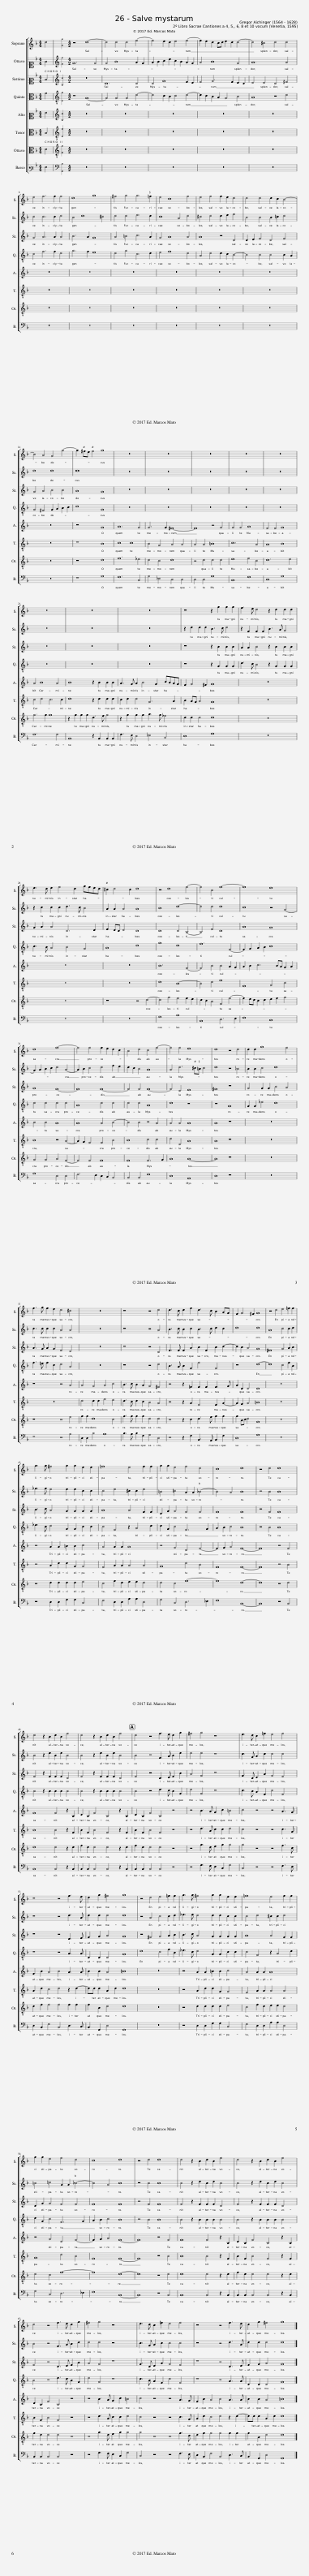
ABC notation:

X:1
%%score [ 1 2 3 4 5 6 7 8 ]
L:1/8
M:4/4
I:linebreak $
K:F
V:1 treble
V:2 alto1
V:3 alto2
V:4 alto transpose=-12
V:5 alto2
V:6 alto transpose=-12
V:7 alto transpose=-12
V:8 bass3
V:1
 d4 | [Gg]2 |[M:4/2] z8 d8- | d4 d4 d4 f4- | f4 e2 d2 e4 f4- | %5
 f2 e2 d2 cd e2 d2 d4- | d4 ^c4 d4 d4 |$ e4 f6 f2 f4 | d8 g8 | ^f4 g4 g6 =f2 | %10
 e4 c8 f4 | e4 f4 f2 e2 d4 | d4 d4 d2 c2 B4- |$ B4 A4 G4 g4- | g2 ^fe f4 g8 | %15
 z16 | z16 | z16 | z16 | z16 |$ %20
 z16 | z16 | z16 | z8 z2 g2 g2 g2 | f3 e d4 z2 d2 d2 d2 |$ %25
 e3 d e2 f4 d2 gfed | ^c2 d4 c2 d8 | z4 d8 f4- | f4 B4 f8- | f8 e8 |$ %30
 d8 f8- | f4 f4 f2 e2 d2 c2 | B4 d4 c4 f4- | f4 f4 e8 | d8 z4 d4 | %35
 d2 d2 g8 f4 |$ f3 g f2 e2 d4 ^c4 | z16 | z8 z4 d4 | d3 c d2 f2 d3 c B2 AG | %40
 F2 G4 ^F2 G8 | z4 d4 e4 =f2 f2 |$ g3 g ^f4 g2 g2 e2 e2 | =f8 e4 f2 f2 | g2 g2 e4 f4 d4 | %45
 c8 d8 | z4 d4 d8 |$ d4 z2 B2 d2 B2 f4 | d4 z2 B2 d2 B2 f4 | d4 z4 f3 e d2 g2 | %50
 ^f4 g4 z8 | e3 d c2 =f2 e4 f4 |$ z8 z4 f3 e | d2 g2 ^f4 g8 | z4 d4 e4 =f2 f2 | %55
 g3 g ^f4 g2 g2 e2 e2 | =f8 e4 f2 f2 |$ g2 g2 e4 f4 d4 | c8 d8 | z4 d4 d8 | %60
 d4 z2 B2 d2 B2 f4 | d4 z2 B2 d2 B2 f4 |$ d4 z4 f3 e d2 g2 | ^f4 g4 z8 | e3 d c2 =f2 e4 f4 | %65
 z8 z4 f3 e | d2 g2 ^f4 g8 |] %67
V:2
 G4 | [Ff]2 |[M:4/2] G12 G4 | G4 B8 A2 G2 | A2 B2 c2 d2 c2 B2 A2 G2 | %5
 A4 B8 G4 | A12 A4 |$ c4 c6 c2 d4 | B4 d8 ^c4 | d4 d4 e6 d2 | %10
 c8 A4 d4 | ^c4 d4 d2 e2 f4 | B4 B4 B2 =c2 d4 |$ d8 d8 | d16 | %15
 z16 | z16 | z16 | z16 | z16 |$ %20
 z16 | z16 | z16 | z2 d2 d2 d2 B3 c d4 | z2 F2 F2 F2 B3 A G4 |$ %25
 z2 c2 c2 c2 d3 c B4 | A2 A2 A4 A8 | B8 d8- | d4 d4 d8 | c8 z4 G4- |$ %30
 G2 A2 B2 c2 d4 A4- | A2 B2 c4 d4 f2 e2 | d2 c2 B4 A8 | A4 d6 ^c=B c4 | d8 z4 _B4 | %35
 B2 B2 c4 d8 |$ c3 c c2 c2 A4 A4 | z16 | z8 z4 A4 | B3 c B2 c2 B3 c d2 c2 | %40
 d8 d8 | A8 c4 c2 d2 |$ _e3 e d4 d2 d2 c2 c2 | c4 d4 ^c2 c2 d4 | =B4 =c4 A2 A2 _B4- | %45
 B4 A4 B8 | z4 B4 B8 |$ B4 z2 d2 B2 d2 B4 | B4 z2 d2 B2 d2 B4 | B4 z4 F3 A B2 d2 | %50
 d4 d4 z8 | c3 G A2 c2 c4 c4 |$ z8 z4 d3 A | d2 d2 d4 d8 | z4 A4 c4 c2 d2 | %55
 _e3 e d4 d2 d2 c2 c2 | c4 d4 ^c2 c2 d4 |$ =B4 =c4 A2 A2 _B4- | B4 A4 B8 | z4 B4 B8 | %60
 B4 z2 d2 B2 d2 B4 | B4 z2 d2 B2 d2 B4 |$ B4 z4 F3 A B2 d2 | d4 d4 z8 | c3 G A2 c2 c4 c4 | %65
 z8 z4 d3 A | d2 d2 d4 d8 |] %67
V:3
 D4 | [B,c]2 |[M:4/2] z16 | D12 D4 | D4 G8 F2 E2 | %5
 F4 G6 F2 E2 D2 | E4 E4 D4 ^F4 |$ G4 A6 A2 A4 | B6 A2 G8 | A4 =B4 c6 A2 | %10
 G4 A8 A4 | A8 z4 D4 | D2 E2 F4 D4 F4 |$ G4 A4 B4 B4 | A8 G8 | %15
 z16 | z16 | z16 | z16 | z16 |$ %20
 z16 | z16 | z16 | z8 z2 B2 B2 B2 | A2 A2 B4 z2 B2 B2 B2 |$ %25
 G2 A2 A4 D6 E2 | F2 ED E4 D8 | D8 D4 B,4- | B,4 F4 D8 | A8 G8 |$ %30
 G8 F8- | F8 F8- | F4 F4 F8- | F4 D4 E8 | ^F8 z8 | %35
 G4 G2 G2 B4 A4 |$ A3 G A2 G2 F4 E4 | z16 | z8 z4 D4 | F3 F F2 A2 B2 F2 B2 c2- | %40
 c2 B2 A4 G8 | ^F8 G4 A2 B2 |$ B3 c A4 G2 G2 G2 G2 | A8 A4 F2 F2 | D2 G2 G4 F4 F4 | %45
 F8 F8 | z4 F4 F8 |$ F4 z2 F2 F2 F2 D4 | F4 z2 F2 F2 F2 D4 | F4 z4 D3 E F2 B2 | %50
 A4 G4 z8 | G3 D E2 A2 G4 F4 |$ z8 z4 D3 E | F2 G2 A4 G8 | z4 ^F4 G4 A2 B2 | %55
 B3 c A4 G2 G2 G2 G2 | A8 A4 F2 F2 |$ D2 G2 G4 F4 F4 | F8 F8 | z4 F4 F8 | %60
 F4 z2 F2 F2 F2 D4 | F4 z2 F2 F2 F2 D4 |$ F4 z4 D3 E F2 B2 | A4 G4 z8 | G3 D E2 A2 G4 F4 | %65
 z8 z4 D3 E | F2 G2 A4 G8 |] %67
V:4
 G4 | [D,G]2 |[M:4/2] z8 G,8- | G,4 G,4 G,4 D4- | D4 C2 B,2 C4 D4- | %5
 D2 C2 B,2 A,2 G,4 B,4 | A,8 z4 D4 |$ C4 F6 F2 D4 | G6 F2 E8 | D4 G4 C6 D2 | %10
 E4 F8 D4 | A,4 D4 D2 C2 B,4- | B,4 B,4 B,4 B,2 A,2 |$ G,4 ^F,4 G,2 A,2 B,2 C2 | D8 G,8 | %15
 z16 | z16 | z16 | z16 | z16 |$ %20
 z16 | z16 | z16 | z8 z2 G,2 G,2 G,2 | D3 C B,4 z2 G,2 G,2 G,2 |$ %25
 C3 B, A,4 B,4 G,4 | A,8 D8 | G8 D8 | F12 F,4- | F,2 G,2 A,2 B,2 C8 |$ %30
 D4 D4 D4 D4 | A,8 D4 D4 | D4 D4 A,8 | D8 z8 | z8 G,8 | %35
 G,2 G,2 _E4 D8 |$ F3 =E F2 C2 D4 A,4 | z16 | z8 z4 D4 | B,3 A, B,2 F,2 F4 F,4 | %40
 z8 D8- | D8 C4 F2 B,2 |$ _E3 C D4 G,2 G,2 C2 C2 | C4 F,4 z2 A,4 D2 | D2 G,2 C4 F,6 G,2 | %45
 A,2 B,2 C4 B,8 | z4 B,4 B,8 |$ B,4 z2 B,2 B,2 B,2 B,4 | B,4 z2 B,2 B,2 B,2 B,4 | B,4 z4 D3 C B,2 G,2 | %50
 D4 G,4 z8 | C3 B, A,2 F,2 C4 F,4 |$ z8 z4 A,3 A, | D,2 D,2 D,4 G,8 | D8 C4 F2 B,2 | %55
 _E3 C D4 G,2 G,2 C2 C2 | C4 F,4 z2 A,4 D2 |$ D2 G,2 C4 F,6 G,2 | A,2 B,2 C4 B,8 | z4 B,4 B,8 | %60
 B,4 z2 B,2 B,2 B,2 B,4 | B,4 z2 B,2 B,2 B,2 B,4 |$ B,4 z4 D3 C B,2 G,2 | D4 G,4 z8 | C3 B, A,2 F,2 C4 F,4 | %65
 z8 z4 A,3 A, | D,2 D,2 D,4 G,8 |] %67
V:5
 G4 | [B,c]2 |[M:4/2] z16 | z16 | z16 | %5
 z16 | z16 |$ z16 | z16 | z16 | %10
 z16 | z16 | z16 |$ z16 | z8 G8 | %15
 A12 G4 | G6 G2 ^F8- | F8 z4 G4 | G4 G4 A8 | F4 F4 G8 |$ %20
 A4 B8 A4 | B8 z2 B2 B2 B2 | A3 G A2 B4 G2 cBAG | F2 G4 ^F2 G8 | z16 |$ %25
 z16 | z16 | B12 F4- | F4 B4 B4 A2 G2 | A2 B2 c6 BA G2 A2 |$ %30
 B4 B4 A8 | A8 A4 B4- | B4 B4 z4 A4 | A4 A4 A8 | A8 z8 | %35
 z16 |$ z8 z4 A4 | A4 G4 A4 c4 | B3 c B2 A2 G4 ^F4 | z4 z2 =F2 F2 F2 F3 G | %40
 A2 D2 D4 D8 | z16 |$ z4 A2 A2 =B2 B2 c4 | A4 A2 A2 A8 | z4 G4 D4 F4- | %45
 F2 G2 A4 F8- | F8 z4 F4 |$ F8 F4 z2 B,2 | D2 B,2 F4 B,4 z2 B,2 | D2 B,2 F4 B,4 z4 | %50
 z4 B3 A G2 c2 =B4 | c4 z4 z4 A3 G |$ F2 B2 A4 B4 A3 A | B2 B2 A4 =B8 | z16 | %55
 z4 A2 A2 =B2 B2 c4 | A4 A2 A2 A8 |$ z4 G4 D4 F4- | F2 G2 A4 F8- | F8 z4 F4 | %60
 F8 F4 z2 B,2 | D2 B,2 F4 B,4 z2 B,2 |$ D2 B,2 F4 B,4 z4 | z4 B3 A G2 c2 =B4 | c4 z4 z4 A3 G | %65
 F2 B2 A4 B4 A3 A | B2 B2 A4 =B8 |] %67
V:6
 B,4 | [D,F]2 |[M:4/2] z16 | z16 | z16 | %5
 z16 | z16 |$ z16 | z16 | z16 | %10
 z16 | z16 | z16 |$ z16 | z8 B,8 | %15
 C8 C8 | B,4 G,4 A,4 A,4 | A,4 A,4 =B,8 | C12 A,4 | A,8 B,8 |$ %20
 C4 D4 C6 C2 | D8 z2 D2 D2 D2 | C2 D2 D4 G,6 A,2 | B,2 A,G, A,4 G,8 | z16 |$ %25
 z16 | z16 | D8 B,8- | B,4 D4 F8 | F,8 G,4 C4 |$ %30
 B,8 z4 A,4- | A,2 G,2 F,4 F,4 B,4 | B,8 C4 C4 | D4 D,4 A,8 | A,8 z8 | %35
 z16 |$ z16 | D4 D2 D2 F4 E4 | D3 C D2 C2 B,4 A,4 | z4 z2 A,2 F,4 F,2 A,2- | %40
 A,2 G,2 A,4 =B,8 | z16 |$ z4 A,2 D2 D2 G,2 G,4 | F,4 A,2 A,2 A,4 A,4 | G,8 D4 B,4 | %45
 F,8 F,8- | F,8 z4 B,4 |$ B,8 B,4 z2 F,2 | B,2 F,2 B,4 F,4 z2 F,2 | B,2 F,2 B,4 F,4 z4 | %50
 z4 D3 A, C2 C2 D4 | C4 z4 z4 C3 G, |$ A,2 D2 C4 D4 z2 D2- | DD D2 A,2 D2 D8 | z16 | %55
 z4 A,2 D2 D2 G,2 G,4 | F,4 A,2 A,2 A,4 A,4 |$ G,8 D4 B,4 | F,8 F,8- | F,8 z4 B,4 | %60
 B,8 B,4 z2 F,2 | B,2 F,2 B,4 F,4 z2 F,2 |$ B,2 F,2 B,4 F,4 z4 | z4 D3 A, C2 C2 D4 | C4 z4 z4 C3 G, | %65
 A,2 D2 C4 D4 z2 D2- | DD D2 A,2 D2 D8 |] %67
V:7
 D4 | [F,G]2 |[M:4/2] z16 | z16 | z16 | %5
 z16 | z16 |$ z16 | z16 | z16 | %10
 z16 | z16 | z16 |$ z16 | z8 D8 | %15
 F12 _E4 | D4 C4 D8 | z4 D4 D4 D4 | E8 F4 C4 | D12 E4 |$ %20
 F6 F2 F8 | z2 F2 F2 F2 D3 E F4 | z2 F2 F2 F2 G3 F _E4 | D2 D2 D4 D8 | z16 |$ %25
 z16 | z8 z4 D4- | D4 G4 F4 F2 E2 | D2 C2 B,4 F,4 F4- | F2 ED C2 D2 E2 F2 G4 |$ %30
 G,4 G,4 A,4 F,4- | F,4 F,4 F,8 | F,8 F,6 G,2 | A,8 A,8- | A,8 z8 | %35
 z16 |$ z8 z4 E4 | F2 F2 D8 C4 | F3 F F2 F2 D4 D4 | z4 z2 C2 D3 E F2 F2 | %40
 F2 B,C D4 G,8 | z16 |$ z4 D2 D2 D2 D2 E4 | C4 F2 D2 E2 E2 D4 | D4 C4 F8- | %45
 F8 D8- | D8 z4 D4 |$ D8 D4 z2 D2 | F2 D2 D4 D4 z2 D2 | F2 D2 D4 D4 z4 | %50
 z4 G3 D E2 G2 G4 | G4 z4 z4 F3 C |$ D2 F2 F4 F4 F2 F2 | F2 B,2 D4 D8 | z16 | %55
 z4 D2 D2 D2 D2 E4 | C4 F2 D2 E2 E2 D4 |$ D4 C4 F8- | F8 D8- | D8 z4 D4 | %60
 D8 D4 z2 D2 | F2 D2 D4 D4 z2 D2 |$ F2 D2 D4 D4 z4 | z4 G3 D E2 G2 G4 | G4 z4 z4 F3 C | %65
 D2 F2 F4 F4 F2 F2 | F2 B,2 D4 D8 |] %67
V:8
 G,4 | [G,,B,]2 |[M:4/2] z16 | z16 | z16 | %5
 z16 | z16 |$ z16 | z16 | z16 | %10
 z16 | z16 | z16 |$ z16 | z8 G,8 | %15
 F,12 C,4 | G,4 _E,4 D,4 D,4 | D,4 D,4 G,8 | C,8 F,8 | D,8 G,8 |$ %20
 F,12 F,4 | B,,8 z2 B,,2 B,,2 B,,2 | F,3 E, D,4 _E,4 C,4 | D,8 G,8 | z16 |$ %25
 z16 | z16 | G,8 B,8 | B,,8 D,6 E,2 | F,8 C,8 |$ %30
 G,8 D,4 D,4 | F,6 E,2 D,2 C,2 B,,4 | B,,4 B,,4 F,8 | D,8 A,,8 | D,8 z8 | %35
 z16 |$ z8 z4 A,4 | D,2 D,2 B,4 A,8 | B,3 A, B,2 F,2 G,4 D,4 | z4 z2 F,2 B,,3 A,, B,,2 F,2 | %40
 D,8 G,8 | z16 |$ z4 D,2 D,2 G,2 G,2 C,4 | F,4 D,2 D,2 A,2 A,2 D,4 | G,4 C,4 D,6 _E,2 | %45
 F,8 B,,8- | B,,8 z4 B,,4 |$ B,,8 B,,4 z2 B,,2 | B,,2 B,,2 B,,4 B,,4 z2 B,,2 | B,,2 B,,2 B,,4 B,,4 z4 | %50
 z4 G,3 F, E,2 C,2 G,4 | C,4 z4 z4 F,3 E, |$ D,2 B,,2 F,4 B,,4 D,3 C, | B,,2 G,,2 D,4 G,,8 | z16 | %55
 z4 D,2 D,2 G,2 G,2 C,4 | F,4 D,2 D,2 A,2 A,2 D,4 |$ G,4 C,4 D,6 _E,2 | F,8 B,,8- | B,,8 z4 B,,4 | %60
 B,,8 B,,4 z2 B,,2 | B,,2 B,,2 B,,4 B,,4 z2 B,,2 |$ B,,2 B,,2 B,,4 B,,4 z4 | z4 G,3 F, E,2 C,2 G,4 | C,4 z4 z4 F,3 E, | %65
 D,2 B,,2 F,4 B,,4 D,3 C, | B,,2 G,,2 D,4 G,,8 |] %67
